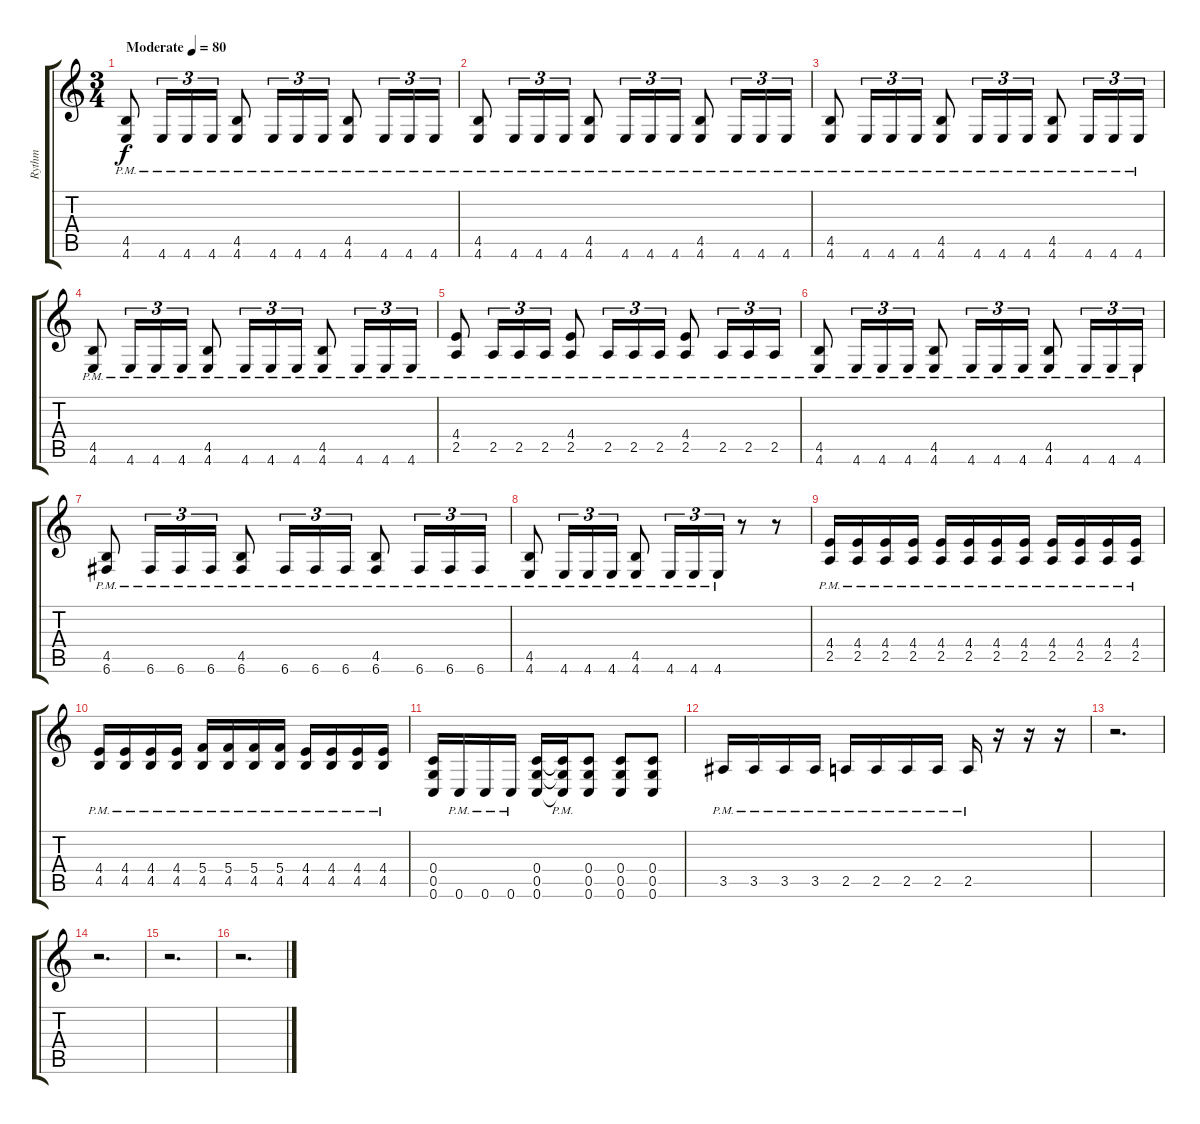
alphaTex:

\track ("Rythm" "Rythm") {instrument distortionguitar}
\staff {score tabs}
\tuning (D4 A3 F3 C3 G2 C2) {hide}
\ts (3 4)
\tempo (80 "Moderate")
\clef g2
\ks c
(4.5{pm} 4.6{pm}).8{dy f instrument distortionguitar} 4.6{pm}.16{tu (3 2)} 4.6{pm}.16{tu (3 2)} 4.6{pm}.16{tu (3 2)} (4.5{pm} 4.6{pm}).8 4.6{pm}.16{tu (3 2)} 4.6{pm}.16{tu (3 2)} 4.6{pm}.16{tu (3 2)} (4.5{pm} 4.6{pm}).8 4.6{pm}.16{tu (3 2)} 4.6{pm}.16{tu (3 2)} 4.6{pm}.16{tu (3 2)} |
(4.5{pm} 4.6{pm}).8 4.6{pm}.16{tu (3 2)} 4.6{pm}.16{tu (3 2)} 4.6{pm}.16{tu (3 2)} (4.5{pm} 4.6{pm}).8 4.6{pm}.16{tu (3 2)} 4.6{pm}.16{tu (3 2)} 4.6{pm}.16{tu (3 2)} (4.5{pm} 4.6{pm}).8 4.6{pm}.16{tu (3 2)} 4.6{pm}.16{tu (3 2)} 4.6{pm}.16{tu (3 2)} |
(4.5{pm} 4.6{pm}).8 4.6{pm}.16{tu (3 2)} 4.6{pm}.16{tu (3 2)} 4.6{pm}.16{tu (3 2)} (4.5{pm} 4.6{pm}).8 4.6{pm}.16{tu (3 2)} 4.6{pm}.16{tu (3 2)} 4.6{pm}.16{tu (3 2)} (4.5{pm} 4.6{pm}).8 4.6{pm}.16{tu (3 2)} 4.6{pm}.16{tu (3 2)} 4.6{pm}.16{tu (3 2)} |
(4.5{pm} 4.6{pm}).8 4.6{pm}.16{tu (3 2)} 4.6{pm}.16{tu (3 2)} 4.6{pm}.16{tu (3 2)} (4.5{pm} 4.6{pm}).8 4.6{pm}.16{tu (3 2)} 4.6{pm}.16{tu (3 2)} 4.6{pm}.16{tu (3 2)} (4.5{pm} 4.6{pm}).8 4.6{pm}.16{tu (3 2)} 4.6{pm}.16{tu (3 2)} 4.6{pm}.16{tu (3 2)} |
(4.4{pm} 2.5{pm}).8 2.5{pm}.16{tu (3 2)} 2.5{pm}.16{tu (3 2)} 2.5{pm}.16{tu (3 2)} (4.4{pm} 2.5{pm}).8 2.5{pm}.16{tu (3 2)} 2.5{pm}.16{tu (3 2)} 2.5{pm}.16{tu (3 2)} (4.4{pm} 2.5{pm}).8 2.5{pm}.16{tu (3 2)} 2.5{pm}.16{tu (3 2)} 2.5{pm}.16{tu (3 2)} |
(4.5{pm} 4.6{pm}).8 4.6{pm}.16{tu (3 2)} 4.6{pm}.16{tu (3 2)} 4.6{pm}.16{tu (3 2)} (4.5{pm} 4.6{pm}).8 4.6{pm}.16{tu (3 2)} 4.6{pm}.16{tu (3 2)} 4.6{pm}.16{tu (3 2)} (4.5{pm} 4.6{pm}).8 4.6{pm}.16{tu (3 2)} 4.6{pm}.16{tu (3 2)} 4.6{pm}.16{tu (3 2)} |
(4.5{pm} 6.6{pm}).8 6.6{pm}.16{tu (3 2)} 6.6{pm}.16{tu (3 2)} 6.6{pm}.16{tu (3 2)} (4.5{pm} 6.6{pm}).8 6.6{pm}.16{tu (3 2)} 6.6{pm}.16{tu (3 2)} 6.6{pm}.16{tu (3 2)} (4.5{pm} 6.6{pm}).8 6.6{pm}.16{tu (3 2)} 6.6{pm}.16{tu (3 2)} 6.6{pm}.16{tu (3 2)} |
(4.5{pm} 4.6{pm}).8 4.6{pm}.16{tu (3 2)} 4.6{pm}.16{tu (3 2)} 4.6{pm}.16{tu (3 2)} (4.5{pm} 4.6{pm}).8 4.6{pm}.16{tu (3 2)} 4.6{pm}.16{tu (3 2)} 4.6{pm}.16{tu (3 2)} r.8 r.8 |
(4.4{pm} 2.5{pm}).16 (4.4{pm} 2.5{pm}).16 (4.4{pm} 2.5{pm}).16 (4.4{pm} 2.5{pm}).16 (4.4 2.5{pm}).16 (4.4{pm} 2.5{pm}).16 (4.4{pm} 2.5{pm}).16 (4.4{pm} 2.5{pm}).16 (4.4{pm} 2.5{pm}).16 (4.4{pm} 2.5{pm}).16 (4.4{pm} 2.5{pm}).16 (4.4{pm} 2.5{pm}).16 |
(4.4{pm} 4.5{pm}).16 (4.4{pm} 4.5{pm}).16 (4.4{pm} 4.5{pm}).16 (4.4{pm} 4.5{pm}).16 (5.4{pm} 4.5{pm}).16 (5.4{pm} 4.5{pm}).16 (5.4{pm} 4.5{pm}).16 (5.4{pm} 4.5{pm}).16 (4.4{pm} 4.5{pm}).16 (4.4{pm} 4.5{pm}).16 (4.4{pm} 4.5{pm}).16 (4.4{pm} 4.5{pm}).16 |
(0.4 0.5 0.6).16 0.6{pm}.16 0.6{pm}.16 0.6{pm}.16 (0.4 0.5 0.6).16 (0.4{t} 0.5{t} 0.6{pm t}).16 (0.4 0.5 0.6).8 (0.4 0.5 0.6).8 (0.4 0.5 0.6).8 |
3.5{pm}.16 3.5{pm}.16 3.5{pm}.16 3.5{pm}.16 2.5{pm}.16 2.5{pm}.16 2.5{pm}.16 2.5{pm}.16 2.5{pm}.16 r.16 r.16 r.16 |
r.2{d} |
r.2{d} |
r.2{d} |
r.2{d}
